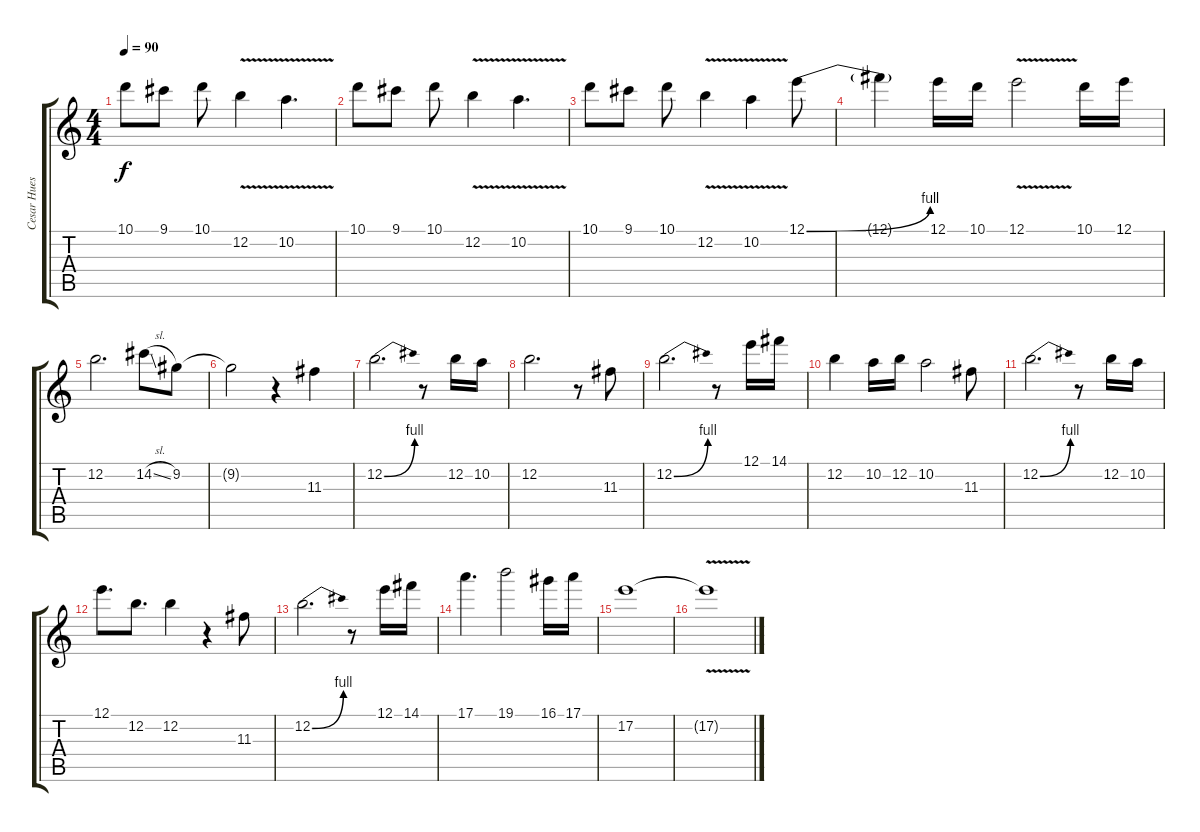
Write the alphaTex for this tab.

\track ("Cesar Huesca" "Cesar Hues") {instrument distortionguitar}
\staff {score tabs}
\tuning (E4 B3 G3 D3 A2 E2) {hide}
\ts (4 4)
\tempo 90
\clef g2
\ks c
10.1.8{dy f} 9.1.8 10.1.8 12.2{v}.4 10.2{v}.4{d} |
10.1.8 9.1.8 10.1.8 12.2{v}.4 10.2{v}.4{d} |
10.1.8 9.1.8 10.1.8 12.2{v}.4 10.2{v}.4 12.1{be (bend 0 0 60 4)}.8 |
12.1{t}.4 12.1.16 10.1.16 12.1{v}.2 10.1.16 12.1.16 |
12.2.2{d} 14.2{sl}.8 9.2.8 |
9.2{t}.2 r.4 11.3.4 |
12.2{be (bend 0 0 60 4)}.2{d} r.8 12.2.16 10.2.16 |
12.2.2{d} r.8 11.3.8 |
12.2{be (bend 0 0 60 4)}.2{d} r.8 12.1.16 14.1.16 |
12.2.4 10.2.16 12.2.16 10.2.2 11.3.8 |
12.2{be (bend 0 0 60 4)}.2{d} r.8 12.2.16 10.2.16 |
12.1.8{d} 12.2.8{d} 12.2.4 r.4 11.3.8 |
12.2{be (bend 0 0 60 4)}.2{d} r.8 12.1.16 14.1.16 |
17.1.4{d} 19.1.2 16.1.16 17.1.16 |
17.2.1 |
17.2{v t}.1
